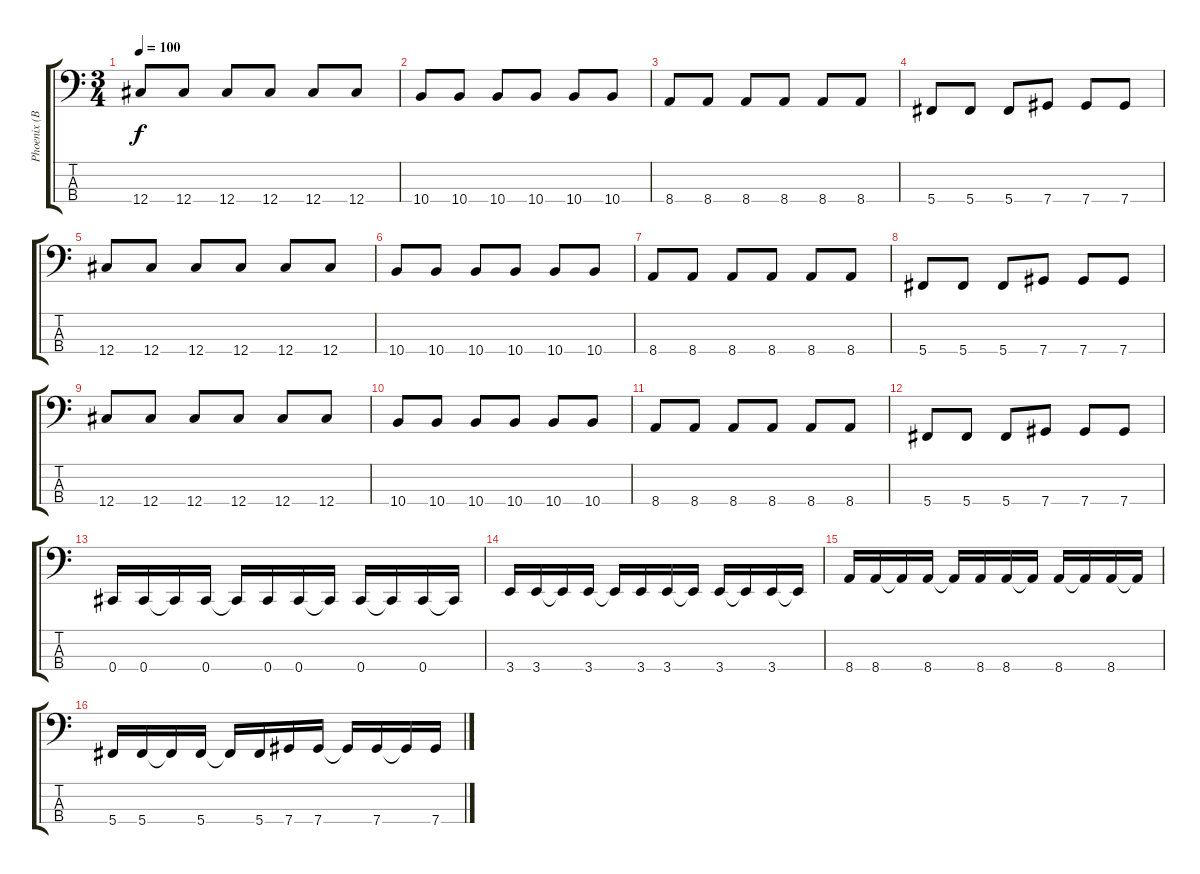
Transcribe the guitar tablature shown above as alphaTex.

\track ("Phoenix (Bass)" "Phoenix (B") {instrument electricbassfinger}
\staff {score tabs}
\tuning (Gb2 Db2 Ab1 Db1) {hide}
\ts (3 4)
\tempo 100
\clef f4
\ks c
12.4.8{dy f} 12.4.8 12.4.8 12.4.8 12.4.8 12.4.8 |
10.4.8 10.4.8 10.4.8 10.4.8 10.4.8 10.4.8 |
8.4.8 8.4.8 8.4.8 8.4.8 8.4.8 8.4.8 |
5.4.8 5.4.8 5.4.8 7.4.8 7.4.8 7.4.8 |
12.4.8 12.4.8 12.4.8 12.4.8 12.4.8 12.4.8 |
10.4.8 10.4.8 10.4.8 10.4.8 10.4.8 10.4.8 |
8.4.8 8.4.8 8.4.8 8.4.8 8.4.8 8.4.8 |
5.4.8 5.4.8 5.4.8 7.4.8 7.4.8 7.4.8 |
12.4.8 12.4.8 12.4.8 12.4.8 12.4.8 12.4.8 |
10.4.8 10.4.8 10.4.8 10.4.8 10.4.8 10.4.8 |
8.4.8 8.4.8 8.4.8 8.4.8 8.4.8 8.4.8 |
5.4.8 5.4.8 5.4.8 7.4.8 7.4.8 7.4.8 |
0.4.16 0.4.16 0.4{t}.16 0.4.16 0.4{t}.16 0.4.16 0.4.16 0.4{t}.16 0.4.16 0.4{t}.16 0.4.16 0.4{t}.16 |
3.4.16 3.4.16 3.4{t}.16 3.4.16 3.4{t}.16 3.4.16 3.4.16 3.4{t}.16 3.4.16 3.4{t}.16 3.4.16 3.4{t}.16 |
8.4.16 8.4.16 8.4{t}.16 8.4.16 8.4{t}.16 8.4.16 8.4.16 8.4{t}.16 8.4.16 8.4{t}.16 8.4.16 8.4{t}.16 |
5.4.16 5.4.16 5.4{t}.16 5.4.16 5.4{t}.16 5.4.16 7.4.16 7.4.16 7.4{t}.16 7.4.16 7.4{t}.16 7.4.16
